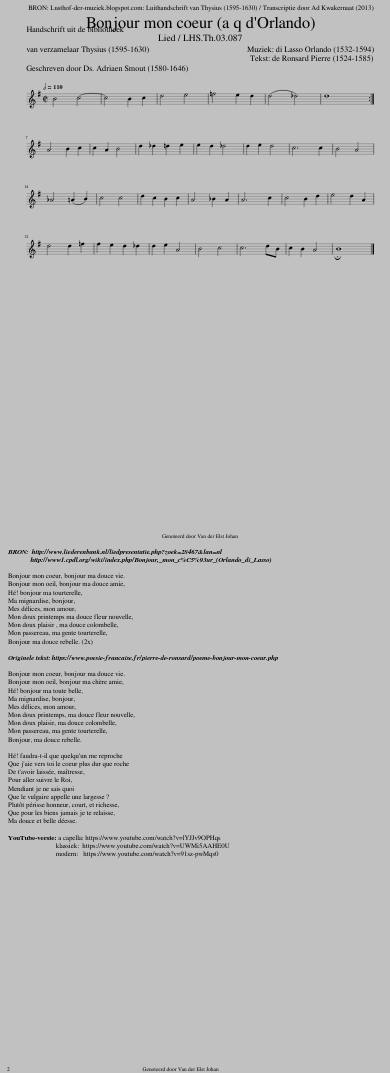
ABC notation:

X:1
L:1/8
Q:1/2=110
M:2/2
I:linebreak $
K:G
U:s=!stemless!
V:1 treble
V:1
 B4 c4- | c4 B2 c2 | d4 e4 | =f4 e2 d2 | (d4 _d4) | %5
 sd8 :|$ A4 B2 c2 | c2 A2 B4 | d2 _d2 =d2 e2 | e2 d2 _d4 | %10
 d2 e2 d4 | c6 c2 | B4 A4 |$ _A4 (=A2 B2) | c4 c4 | %15
 d2 c2 B2 c2 | A4 _B2 A2 | A6 c2 | c4 B2 d2 | e4 d2 A2 |$ %20
 d4 d2 =f2 | f2 e2 d2 _d2 | d2 e2 A4 | B4 c4 | c6 dB | %25
 c2 B2 A4 | !fermata!sB8 |] %27
